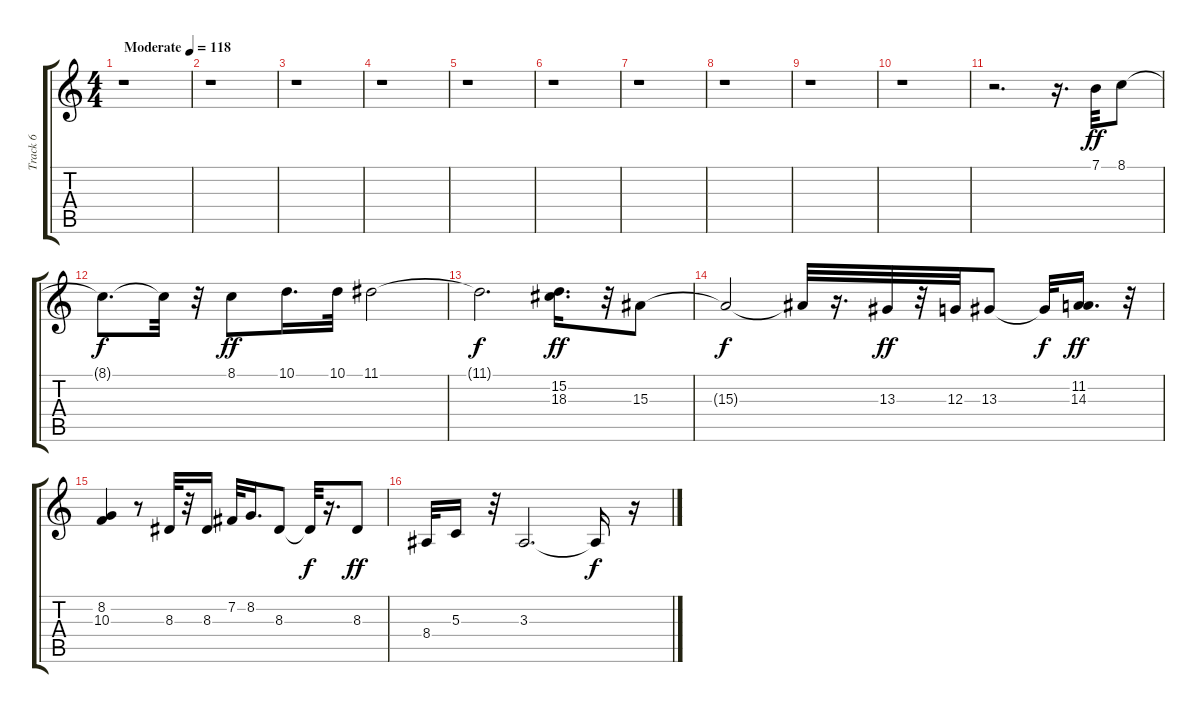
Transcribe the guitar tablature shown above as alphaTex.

\track ("Track 6" "Track 6") {instrument altosax}
\staff {score tabs}
\tuning (E4 B3 G3 D3 A2 E2) {hide}
\ts (4 4)
\tempo (118 "Moderate")
\clef g2
\ks c
r.1{dy ff instrument altosax} |
r.1 |
r.1 |
r.1 |
r.1 |
r.1 |
r.1 |
r.1 |
r.1 |
r.1 |
r.2{d} r.16{d} 7.1.32 8.1.8 |
8.1{t}.8{d dy f} 8.1{t}.32 r.32 8.1.8{dy ff} 10.1.16{d} 10.1.32 11.1.2 |
11.1{t}.2{d dy f} (15.2 18.3).16{d dy ff} r.32 15.3.8 |
15.3{t}.2{dy f} 15.3{t}.32 r.16{d} 13.3.32{dy ff} r.32 12.3.32 13.3.8 13.3{t}.32{dy f} (11.2 14.3).16{d dy ff} r.32 |
(8.2 10.3).4 r.8 8.3.32 r.32 8.3.16 7.2.32 8.2.16{d} 8.3.8 8.3{t}.32{dy f} r.16{d} 8.3.8{dy ff} |
8.4.32 5.3.16 r.32 3.3.2{d} 3.3{t}.16{dy f} r.16
